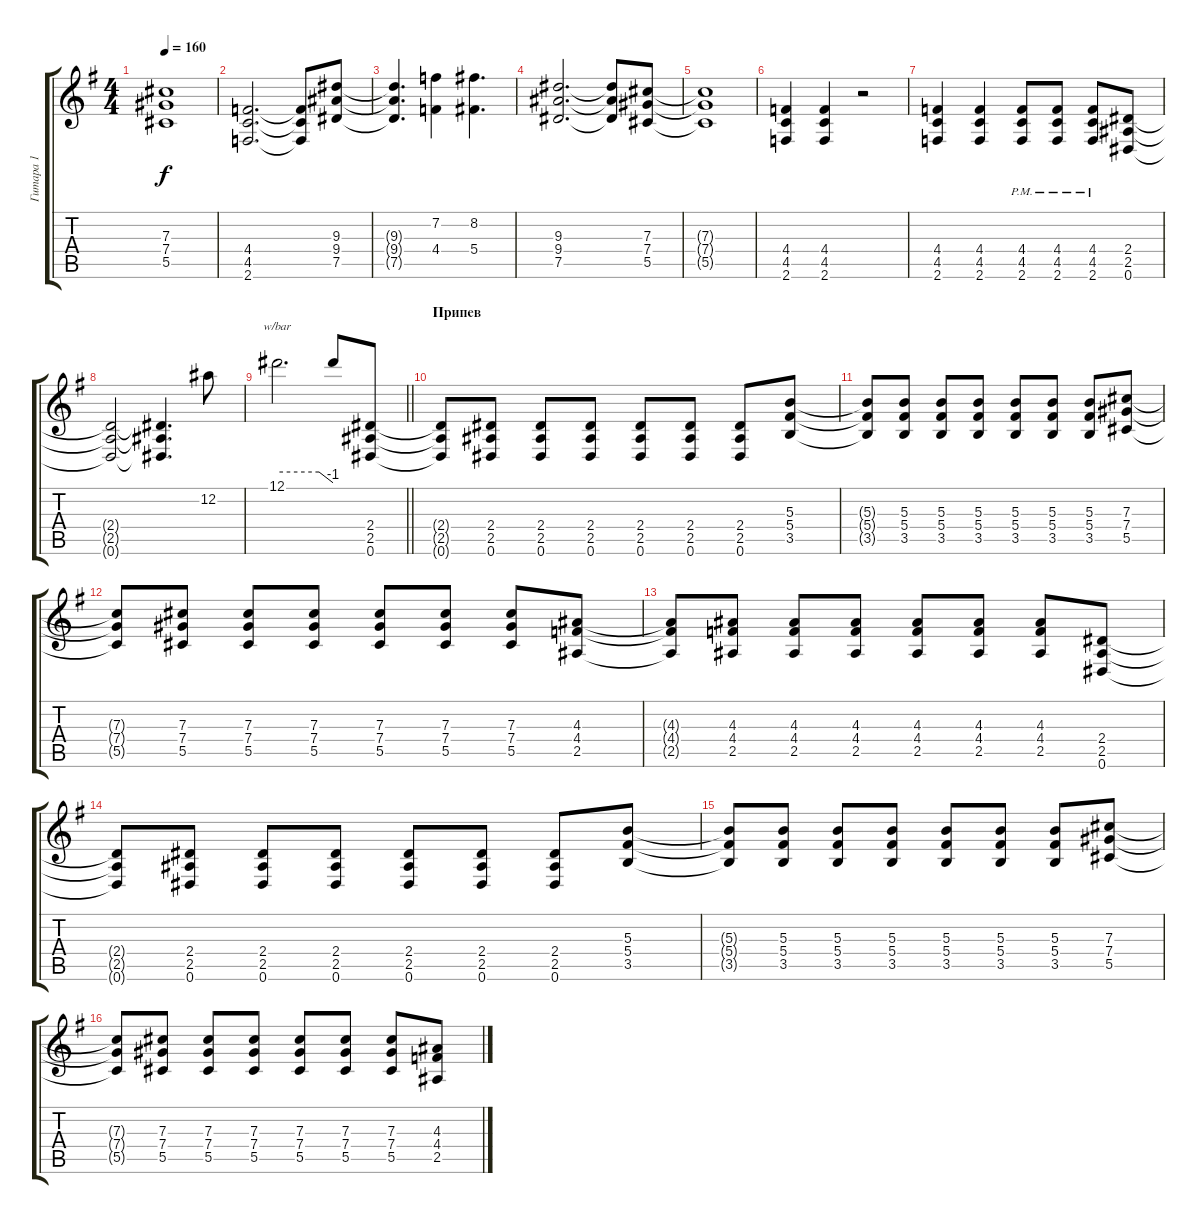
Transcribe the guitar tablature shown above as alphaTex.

\track ("Гитара 1" "Гитара 1") {instrument distortionguitar}
\staff {score tabs}
\tuning (Eb4 Bb3 Gb3 Db3 Ab2 Eb2) {hide}
\ts (4 4)
\tempo 160
\clef g2
\ks eminor
(7.3{t} 7.4{t} 5.5{t}).1{dy f} |
(4.4 4.5 2.6).2{d} (4.4{t} 4.5{t} 2.6{t}).8 (9.3 9.4 7.5).8 |
(9.3{t} 9.4{t} 7.5{t}).4{d} (7.2 4.4).4 (8.2 5.4).4{d} |
(9.3 9.4 7.5).2{d} (9.3{t} 9.4{t} 7.5{t}).8 (7.3 7.4 5.5).8 |
(7.3{t} 7.4{t} 5.5{t}).1 |
(4.4 4.5 2.6).4 (4.4 4.5 2.6).4 r.2 |
(4.4 4.5 2.6).4 (4.4 4.5 2.6).4 (4.4{pm} 4.5{pm} 2.6{pm}).8 (4.4{pm} 4.5{pm} 2.6{pm}).8 (4.4{pm} 4.5{pm} 2.6{pm}).8 (2.4 2.5 0.6).8 |
(2.4{t} 2.5{t} 0.6{t}).2 (2.4{t} 2.5{t} 0.6{t}).4{d} 12.2.8 |
\barLineRight lightlight
12.1.2{d tbe (custom default 0 0 45 0 60 -4)} 12.1{t}.8 (2.4 2.5 0.6).8 |
\section ("" "Припев")
(2.4{t} 2.5{t} 0.6{t}).8 (2.4 2.5 0.6).8 (2.4 2.5 0.6).8 (2.4 2.5 0.6).8 (2.4 2.5 0.6).8 (2.4 2.5 0.6).8 (2.4 2.5 0.6).8 (5.3 5.4 3.5).8 |
(5.3{t} 5.4{t} 3.5{t}).8 (5.3 5.4 3.5).8 (5.3 5.4 3.5).8 (5.3 5.4 3.5).8 (5.3 5.4 3.5).8 (5.3 5.4 3.5).8 (5.3 5.4 3.5).8 (7.3 7.4 5.5).8 |
(7.3{t} 7.4{t} 5.5{t}).8 (7.3 7.4 5.5).8 (7.3 7.4 5.5).8 (7.3 7.4 5.5).8 (7.3 7.4 5.5).8 (7.3 7.4 5.5).8 (7.3 7.4 5.5).8 (4.3 4.4 2.5).8 |
(4.3{t} 4.4{t} 2.5{t}).8 (4.3 4.4 2.5).8 (4.3 4.4 2.5).8 (4.3 4.4 2.5).8 (4.3 4.4 2.5).8 (4.3 4.4 2.5).8 (4.3 4.4 2.5).8 (2.4 2.5 0.6).8 |
(2.4{t} 2.5{t} 0.6{t}).8 (2.4 2.5 0.6).8 (2.4 2.5 0.6).8 (2.4 2.5 0.6).8 (2.4 2.5 0.6).8 (2.4 2.5 0.6).8 (2.4 2.5 0.6).8 (5.3 5.4 3.5).8 |
(5.3{t} 5.4{t} 3.5{t}).8 (5.3 5.4 3.5).8 (5.3 5.4 3.5).8 (5.3 5.4 3.5).8 (5.3 5.4 3.5).8 (5.3 5.4 3.5).8 (5.3 5.4 3.5).8 (7.3 7.4 5.5).8 |
(7.3{t} 7.4{t} 5.5{t}).8 (7.3 7.4 5.5).8 (7.3 7.4 5.5).8 (7.3 7.4 5.5).8 (7.3 7.4 5.5).8 (7.3 7.4 5.5).8 (7.3 7.4 5.5).8 (4.3 4.4 2.5).8
